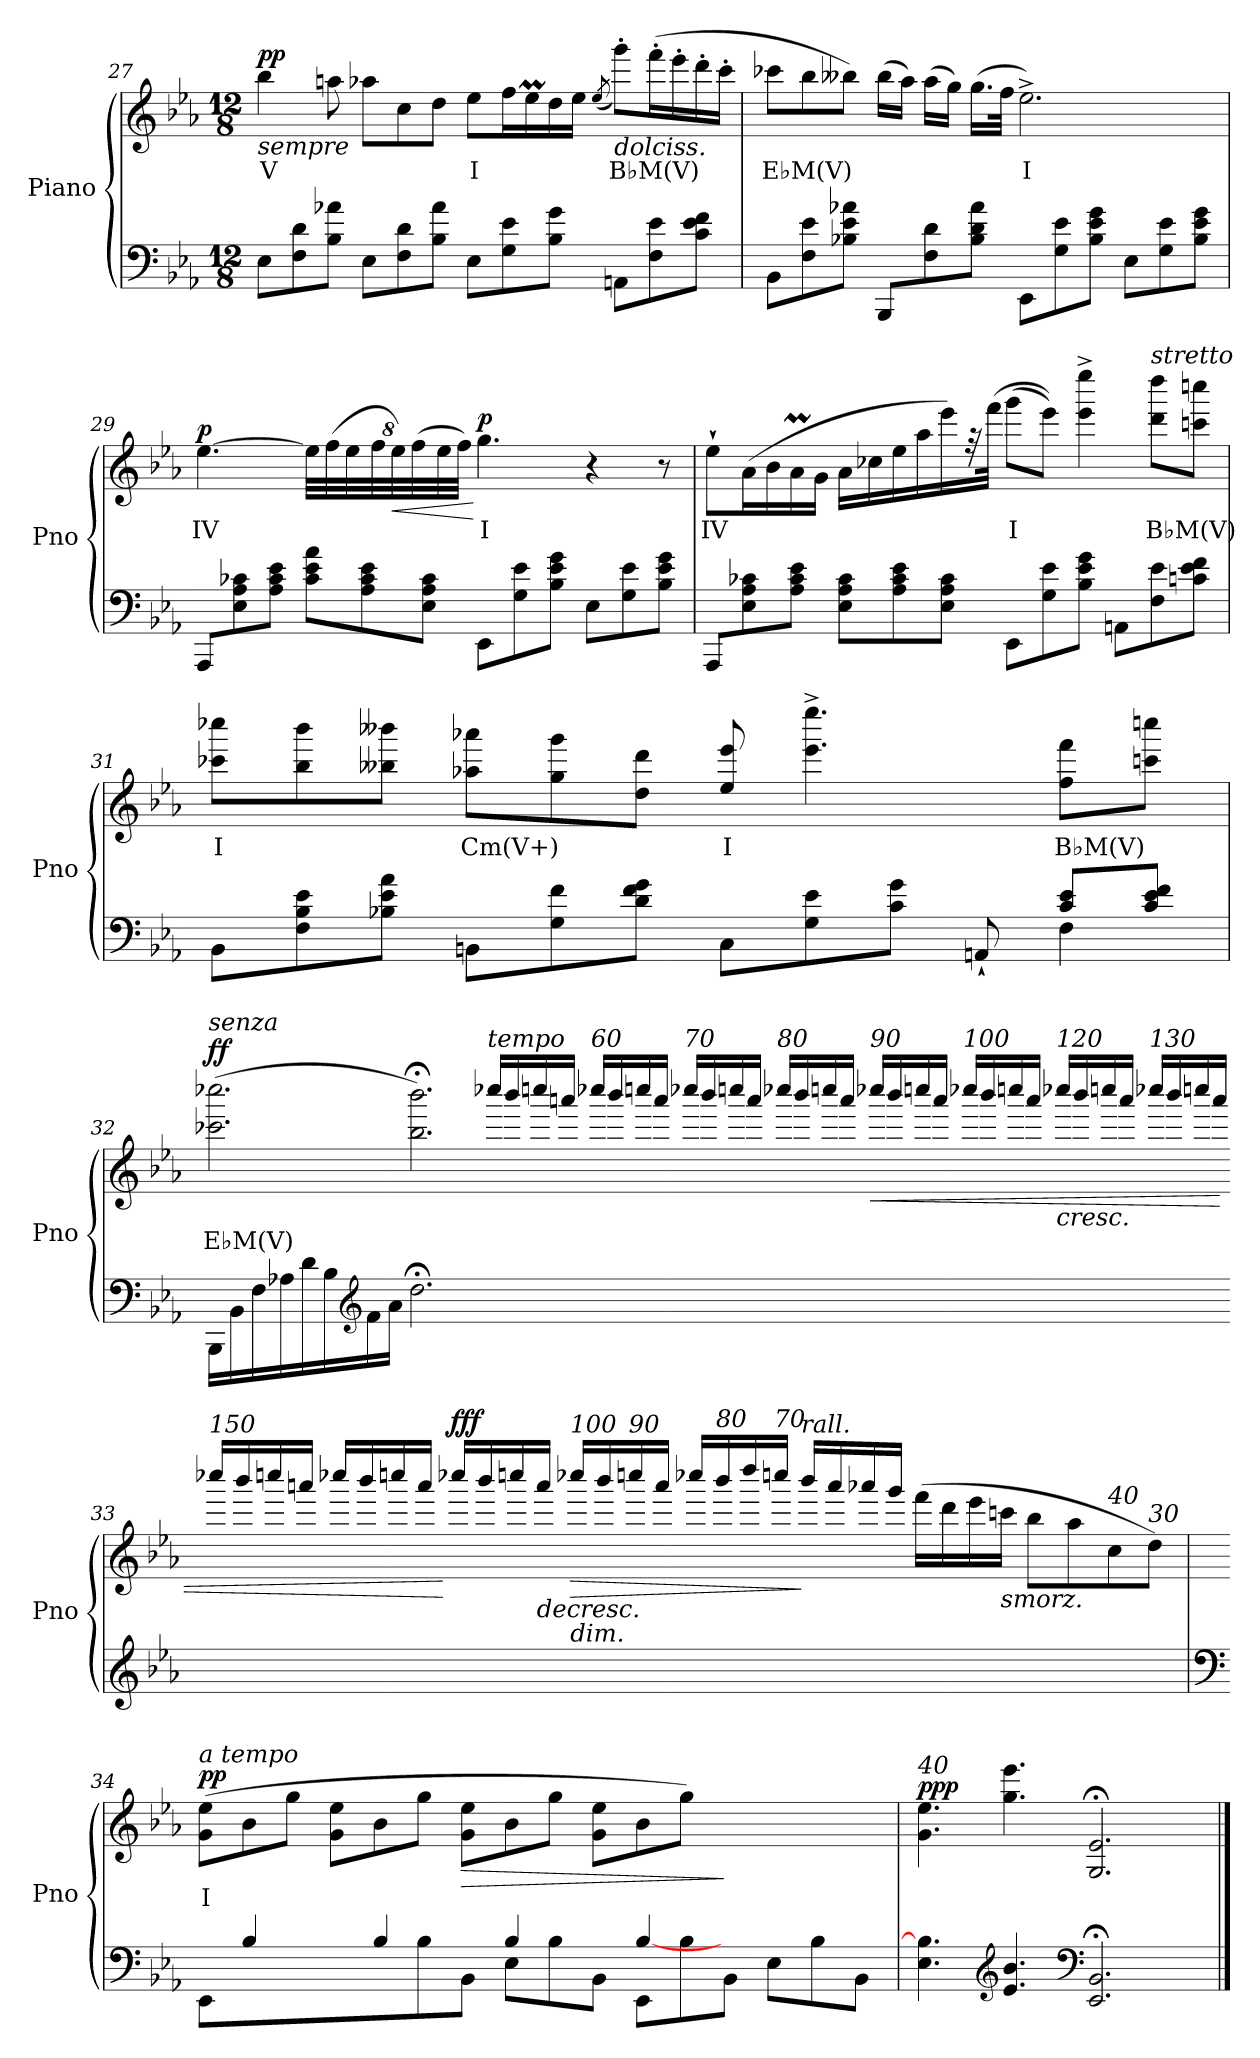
**kern	**kern	**text	**dynam
*part1	*part1	*part1	*part1
*staff2	*staff1	*staff1	*staff1/2
*I"Piano	*	*	*
*I'Pno	*	*	*
*clefF4	*clefG2	*	*
*k[b-e-a-]	*k[b-e-a-]	*	*
*M12/8	*M12/8	*	*
=27	=27	=27	=27
!	!LO:TX:b:i:t=sempre	!	!
!	!	!LO:LY:b	!LO:DY:b
8E-\L	4bb-\	V	pp
8F\ 8d\	.	.	.
8B-\ 8a-X\J	8aan\	.	.
8E-\L	8aa-X\L	.	.
8F\ 8d\	8cc\	.	.
8B-\ 8a-\J	8dd\J	.	.
!	!	!LO:LY:b	!
8E-\L	8ee-\L	I	.
8G\ 8e-\	16ff\L	.	.
.	16ee-M\	.	.
8B-\ 8g\J	16dd\	.	.
.	16ee-\JJ	.	.
.	(>8qee-/	.	.
!	!LO:TX:b:i:t=dolciss.	!	!
!	!	!LO:LY:b	!
8AAn\L	8ggg'\L)	B♭M(V)	.
8F\ 8e-\	(>16fff'\L	.	.
.	16eee-'\	.	.
8c\ 8e-\ 8f\J	16ddd'\	.	.
.	16ccc'\JJ	.	.
!!LO:LB:g=z
=28	=28	=28	=28
!	!	!LO:LY:b	!
8BB-\L	8ccc-X\L	E♭M(V)	.
8F\ 8e-\	8bb-\	.	.
8B-X\ 8e-\ 8a-X\J	8bb--X\J)	.	.
8BBB-/L	(>16bb--\LL	.	.
.	16aa-\JJ)	.	.
8F\ 8d\	(>16aa-\LL	.	.
.	16gg\JJ)	.	.
8B-\ 8d\ 8a-\J	(>16.gg\LL	.	.
.	32ff\JJk	.	.
!	!	!LO:LY:b	!
8EE-\L	2.ee-^\)	I	.
8G\ 8e-\	.	.	.
8B-\ 8e-\ 8g\J	.	.	.
8E-\L	.	.	.
8G\ 8e-\	.	.	.
8B-\ 8e-\ 8g\J	.	.	.
=29	=29	=29	=29
!	!	!LO:LY:b	!LO:DY:b
8AAA-/L	[4.ee-\	IV	p
8E-\ 8A-\ 8c-X\	.	.	.
8A-\ 8c-\ 8e-\J	.	.	.
*	*Xbrackettup	*	*
8c-\ 8e-\ 8a-\L	64%3ee-\LL]	.	.
.	(>64%3ff\	.	.
.	64%3ee-\	.	.
8A-\ 8c-\ 8e-\	.	.	.
.	64%3ff\	.	.
!	!	!	!LO:HP:b
.	64%3ee-\)	.	<
.	(>64%3ff\	.	.
8E-\ 8A-\ 8c-\J	.	.	.
.	64%3ee-\	.	.
.	64%3ff\JJ)	.	.
!	!	!LO:LY:b	!LO:DY:n=1:b
8EE-\L	4.gg\	I	[ p
8G\ 8e-\	.	.	.
8B-\ 8e-\ 8g\J	.	.	.
8E-\L	4r	.	.
8G\ 8e-\	.	.	.
8B-\ 8e-\ 8g\J	8r	.	.
!!LO:PB:g=z
=30	=30	=30	=30
!	!	!LO:LY:b	!LO:DY:b
8AAA-/L	8ee-`\L	IV	other-dynamics
8E-\ 8A-\ 8c-X\	(>16a-\L	.	.
.	16b-\	.	.
8A-\ 8c-\ 8e-\J	16a-M\	.	.
.	16g\JJ	.	.
8E-\ 8A-\ 8c-\L	16a-\LL	.	.
.	16cc-X\	.	.
8A-\ 8c-\ 8e-\	16ee-\	.	.
.	16aa-\	.	.
8E-\ 8A-\ 8c-\J	16eee-\)	.	.
.	32rff	.	.
.	(>32fff\JJk	.	.
!	!	!LO:LY:b	!
8EE-\L	(>8ggg\L	I	.
8G\ 8e-\	8eee-\J))	.	.
8B-\ 8e-\ 8g\J	4eee-\^ 4eeee-\^	.	.
8AAn\L	.	.	.
!	!LO:TX:a:i:t=stretto	!	!
!	!	!LO:LY:b	!
8F\ 8e-\	8ddd\ 8dddd\L	B♭M(V)	.
8cn\ 8e-\ 8f\J	8cccn\ 8ccccn\J	.	.
=31	=31	=31	=31
*^	*	*	*
!	!	!	!LO:LY:b	!
8BB-\L	4ryy	8ccc-X\ 8cccc-X\L	I	.
8F\ 8B-\ 8e-\	.	8bb-\ 8bbb-\	.	.
*v	*v	*	*	*
8B-X\ 8e-\ 8a-\J	8bb--X\ 8bbb--X\J	.	.
!	!	!LO:LY:b	!
8BBn\L	8aa-X\ 8aaa-X\L	Cm(V+)	.
8G\ 8f\	8gg\ 8ggg\	.	.
8d\ 8f\ 8g\J	8dd\ 8ddd\J	.	.
!	!	!LO:LY:b	!
8C\L	8ee-/ 8eee-/	I	.
8G\ 8e-\	4.eee-\^ 4.eeee-\^	.	.
8c\ 8g\J	.	.	.
8AAn`/	.	.	.
*^	*	*	*
!	!	!	!LO:LY:b	!
4F\	8c/ 8e-/L	8ff\ 8fff\L	B♭M(V)	.
.	8c/ 8e-/ 8f/J	8cccn\ 8ccccn\J	.	.
*v	*v	*	*	*
!!LO:PB:g=z
=32	=32	=32	=32
*Xtuplet	*	*	*
*^	*	*	*
!	!	!LO:TX:a:i:t=senza	!	!
!	!	!	!LO:LY:b	!LO:DY:b
*v	*v	*	*	*
32%3BBB-\L	(>2.ccc-X\ 2.cccc-X\	E♭M(V)	ff
32%3BB-\	.	.	.
32%3F\	.	.	.
32%3A-X\	.	.	.
32%3d\	.	.	.
32%3B-\	.	.	.
*clefG2	*	*	*
32%3f\	.	.	.
32%3a-\J	.	.	.
2.dd;<\	2.bb-\;< 2.bbb-\;<)	.	.
!	!LO:TX:a:i:t=tempo	!	!
2ryy	16cccc-X/LL	.	.
.	16bbb-/	.	.
.	16ccccn/	.	.
.	16aaan/JJ	.	.
!	!LO:TX:a:i:t=60	!	!
.	16cccc-X/LL	.	.
.	16bbb-/	.	.
.	16ccccn/	.	.
.	16aaa/JJ	.	.
!	!LO:TX:a:i:t=70	!	!
1ryy	16cccc-X/LL	.	.
.	16bbb-/	.	.
.	16ccccn/	.	.
.	16aaa/JJ	.	.
!	!LO:TX:a:i:t=80	!	!
.	16cccc-X/LL	.	.
.	16bbb-/	.	.
.	16ccccn/	.	.
.	16aaa/JJ	.	.
!	!LO:TX:a:i:t=90	!	!
!	!	!	!LO:HP:b
.	16cccc-X/LL	.	<
.	16bbb-/	.	.
.	16ccccn/	.	.
.	16aaa/JJ	.	.
!	!LO:TX:a:i:t=100	!	!
.	16cccc-X/LL	.	.
.	16bbb-/	.	.
.	16ccccn/	.	.
.	16aaa/JJ	.	.
!	!LO:TX:b:i:t=cresc.	!	!
!	!LO:TX:a:i:t=120	!	!
2ryy	16cccc-X/LL	.	.
.	16bbb-/	.	.
.	16ccccn/	.	.
.	16aaa/JJ	.	.
!	!LO:TX:a:i:t=130	!	!
.	16cccc-X/LL	.	.
.	16bbb-/	.	.
.	16ccccn/	.	.
.	16aaa/JJ	.	.
!!LO:LB:g=z
=33-	=33-	=33-	=33-
!	!LO:TX:a:i:t=150	!	!
1.ryy	16cccc-X/LL	.	.
.	16bbb-/	.	.
.	16ccccn/	.	.
.	16aaan/JJ	.	.
.	16cccc-X/LL	.	.
.	16bbb-/	.	.
.	16ccccn/	.	.
.	16aaa/JJ	.	.
!	!	!	!LO:DY:n=1:b
.	16cccc-X/LL	.	[ fff
.	16bbb-/	.	.
.	16ccccn/	.	.
!	!	!	!LO:HP:b
.	16aaa/JJ	.	>
!	!LO:TX:b:i:t=dim.	!	!
!	!LO:TX:a:i:t=100	!	!
!	!	!	!LO:HP:b
.	16cccc-X/LL	.	>
.	16bbb-/	.	.
!	!LO:TX:a:i:t=90	!	!
.	16ccccn/	.	.
.	16aaa/JJ	.	.
.	16cccc-X/LL	.	.
!	!LO:TX:a:i:t=80	!	!
.	16bbb-/	.	.
.	16dddd/	.	.
!	!LO:TX:a:i:t=70	!	!
.	16ccccn/JJ	.	.
!	!LO:TX:a:i:t=rall.	!	!
.	16bbb-/LL	.	]
.	16aaa/	.	.
.	16aaa-X/	.	.
.	16ggg/JJ	.	.
2ryy	(>16fff\LL	.	.
.	16ddd\	.	.
.	16eee-\	.	.
!	!LO:TX:b:i:t=smorz.	!	!
.	16ccc\JJ	.	.
.	8bb-\L	.	.
.	8aa-\	.	.
!	!LO:TX:a:i:t=40	!	!
4ryy	8cc\	.	.
!	!LO:TX:a:i:t=30	!	!
.	8dd\J)	.	.
.	.	.	]
=34	=34	=34	=34
*clefF4	*	*	*
*^	*	*	*
!	!	!LO:TX:a:i:t=a tempo	!	!
!	!	!	!LO:LY:b	!LO:DY:b
8EE-\L	8ryy	(>8g\ 8ee-\L	I	pp
2ryy	4B-/	8b-\	.	.
.	.	8gg\J	.	.
.	8ryy	8g\ 8ee-\L	.	.
.	4B-/	8b-\	.	.
8B-\	.	8gg\J	.	.
!	!	!	!	!LO:HP:b
8BB-\J	8ryy	8g\ 8ee-\L	.	>
8E-\L	4B-/	8b-\	.	.
8B-\	.	8gg\J	.	.
8BB-\J	8ryy	8g\ 8ee-\L	.	.
8EE-\L	[4B-/	8b-\	.	.
8B-\	.	8gg\J)	.	.
8BB-\J	2ryy	2ryy	.	]
8E-\L	.	.	.	.
8B-\	.	.	.	.
8BB-\J	.	.	.	.
*v	*v	*	*	*
=35	=35	=35	=35
!	!LO:TX:a:i:t=40	!	!
!	!	!	!LO:DY:b
4.E-\ 4.B-\]	4.g\ 4.ee-\	.	ppp
*clefG2	*	*	*
4.e-/ 4.b-/	4.gg\ 4.eee-\	.	.
*clefF4	*	*	*
2.EE-/;< 2.BB-/;<	2.G/;< 2.e-/;<	.	.
==	==	==	==
*-	*-	*-	*-
